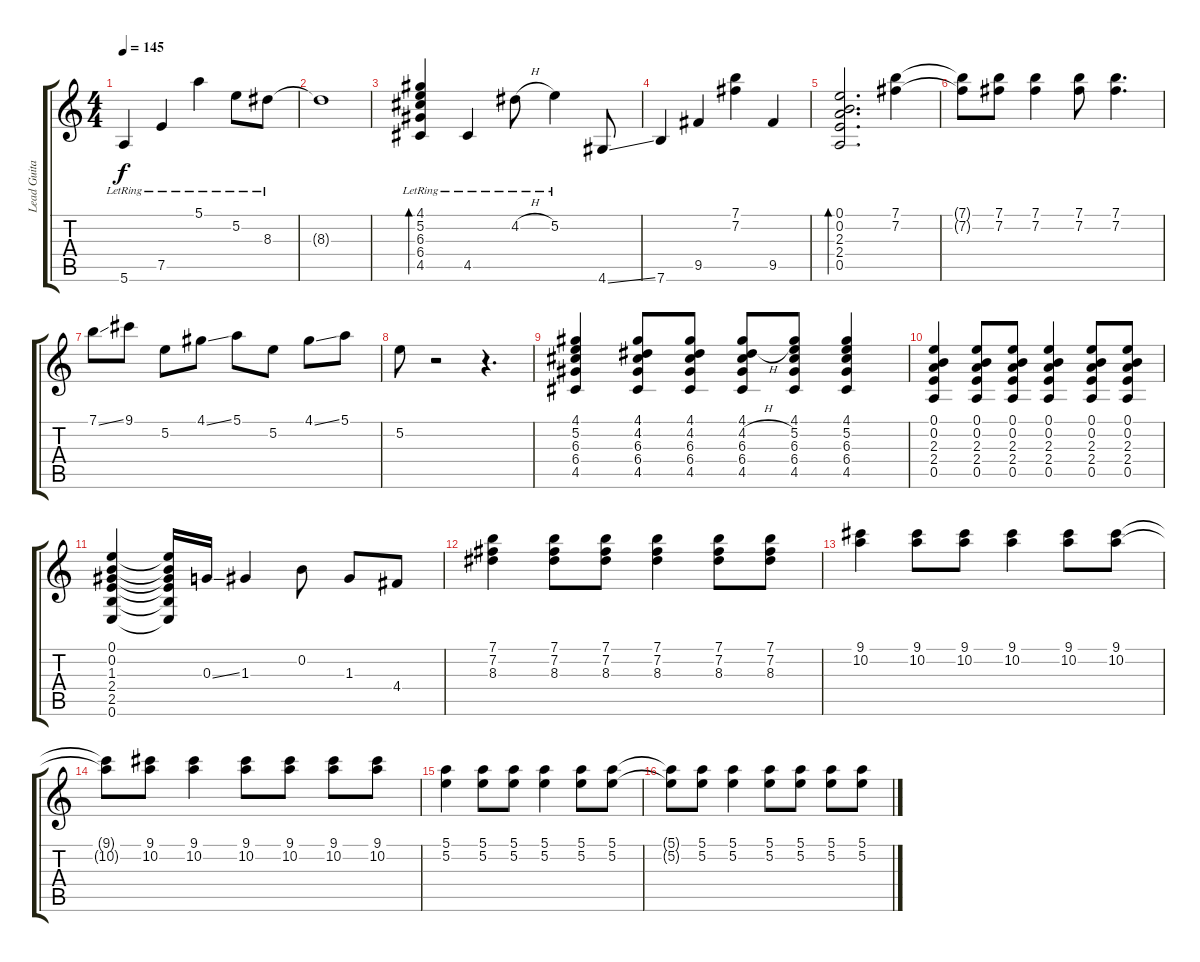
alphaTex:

\track ("Lead Guitar" "Lead Guita") {instrument acousticguitarsteel}
\staff {score tabs}
\tuning (E4 B3 G3 D3 A2 E2) {hide}
\ts (4 4)
\tempo 145
\clef g2
\ks c
5.6{lr}.4{dy f} 7.5{lr}.4 5.1{lr}.4 5.2{lr}.8 8.3{lr}.8 |
8.3{t}.1 |
(4.1{lr} 5.2{lr} 6.3{lr} 6.4{lr} 4.5{lr}).4{bd 240} 4.5{lr}.4 4.2{h lr}.8 5.2{lr}.4 4.6{ss}.8 |
7.6.4 9.5.4 (7.1 7.2).4 9.5.4 |
(0.1 0.2 2.3 2.4 0.5).2{d bd 240} (7.1 7.2).4 |
(7.1{t} 7.2{t}).8 (7.1 7.2).8 (7.1 7.2).4 (7.1 7.2).8 (7.1 7.2).4{d} |
7.1{ss}.8 9.1.8 5.2.8 4.1{ss}.8 5.1.8 5.2.8 4.1{ss}.8 5.1.8 |
5.2.8 r.2 r.4{d} |
(4.1 5.2 6.3 6.4 4.5).4 (4.1 4.2 6.3 6.4 4.5).8 (4.1 4.2 6.3 6.4 4.5).8 (4.1 4.2{h} 6.3 6.4 4.5).8 (4.1 5.2 6.3 6.4 4.5).8 (4.1 5.2 6.3 6.4 4.5).4 |
(0.1 0.2 2.3 2.4 0.5).4 (0.1 0.2 2.3 2.4 0.5).8 (0.1 0.2 2.3 2.4 0.5).8 (0.1 0.2 2.3 2.4 0.5).4 (0.1 0.2 2.3 2.4 0.5).8 (0.1 0.2 2.3 2.4 0.5).8 |
(0.1 0.2 1.3 2.4 2.5 0.6).4 (0.1{t} 0.2{t} 1.3{t} 2.4{t} 2.5{t} 0.6{t}).16 0.3{ss}.16 1.3.4 0.2.8 1.3.8 4.4.8 |
(7.1 7.2 8.3).4 (7.1 7.2 8.3).8 (7.1 7.2 8.3).8 (7.1 7.2 8.3).4 (7.1 7.2 8.3).8 (7.1 7.2 8.3).8 |
(9.1 10.2).4 (9.1 10.2).8 (9.1 10.2).8 (9.1 10.2).4 (9.1 10.2).8 (9.1 10.2).8 |
(9.1{t} 10.2{t}).8 (9.1 10.2).8 (9.1 10.2).4 (9.1 10.2).8 (9.1 10.2).8 (9.1 10.2).8 (9.1 10.2).8 |
(5.1 5.2).4 (5.1 5.2).8 (5.1 5.2).8 (5.1 5.2).4 (5.1 5.2).8 (5.1 5.2).8 |
(5.1{t} 5.2{t}).8 (5.1 5.2).8 (5.1 5.2).4 (5.1 5.2).8 (5.1 5.2).8 (5.1 5.2).8 (5.1 5.2).8
